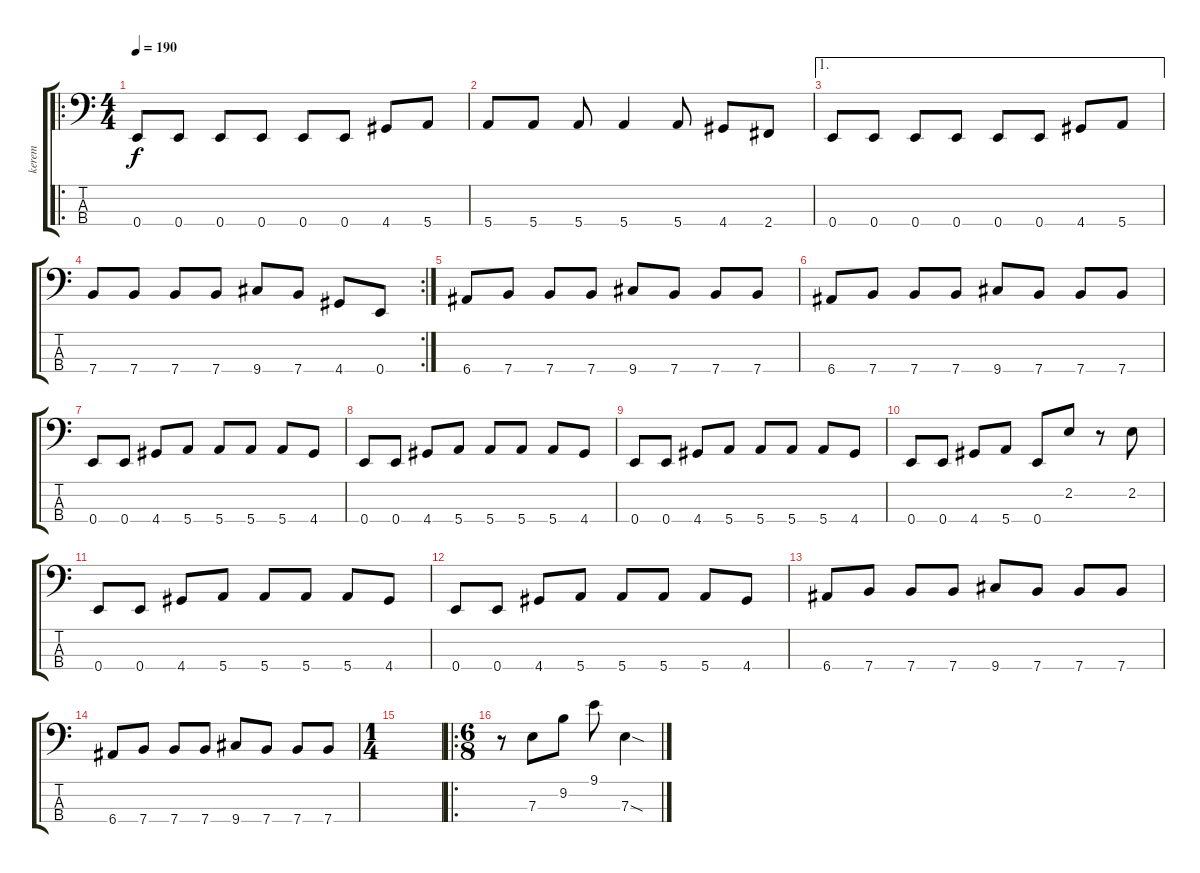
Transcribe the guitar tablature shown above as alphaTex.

\track ("kerem" "kerem") {instrument electricbassfinger}
\staff {score tabs}
\tuning (G2 D2 A1 E1) {hide}
\ro
\ts (4 4)
\tempo 190
\clef f4
\ks c
0.4.8{dy f} 0.4.8 0.4.8 0.4.8 0.4.8 0.4.8 4.4.8 5.4.8 |
5.4.8 5.4.8 5.4.8 5.4.4 5.4.8 4.4.8 2.4.8 |
\ae 1
0.4.8 0.4.8 0.4.8 0.4.8 0.4.8 0.4.8 4.4.8 5.4.8 |
\rc 2
7.4.8 7.4.8 7.4.8 7.4.8 9.4.8 7.4.8 4.4.8 0.4.8 |
6.4.8 7.4.8 7.4.8 7.4.8 9.4.8 7.4.8 7.4.8 7.4.8 |
6.4.8 7.4.8 7.4.8 7.4.8 9.4.8 7.4.8 7.4.8 7.4.8 |
0.4.8 0.4.8 4.4.8 5.4.8 5.4.8 5.4.8 5.4.8 4.4.8 |
0.4.8 0.4.8 4.4.8 5.4.8 5.4.8 5.4.8 5.4.8 4.4.8 |
0.4.8 0.4.8 4.4.8 5.4.8 5.4.8 5.4.8 5.4.8 4.4.8 |
0.4.8 0.4.8 4.4.8 5.4.8 0.4.8 2.2.8 r.8 2.2.8 |
0.4.8 0.4.8 4.4.8 5.4.8 5.4.8 5.4.8 5.4.8 4.4.8 |
0.4.8 0.4.8 4.4.8 5.4.8 5.4.8 5.4.8 5.4.8 4.4.8 |
6.4.8 7.4.8 7.4.8 7.4.8 9.4.8 7.4.8 7.4.8 7.4.8 |
6.4.8 7.4.8 7.4.8 7.4.8 9.4.8 7.4.8 7.4.8 7.4.8 |
\ts (1 4)
|
\ro
\ts (6 8)
r.8 7.3.8 9.2.8 9.1.8 7.3{sod}.4
